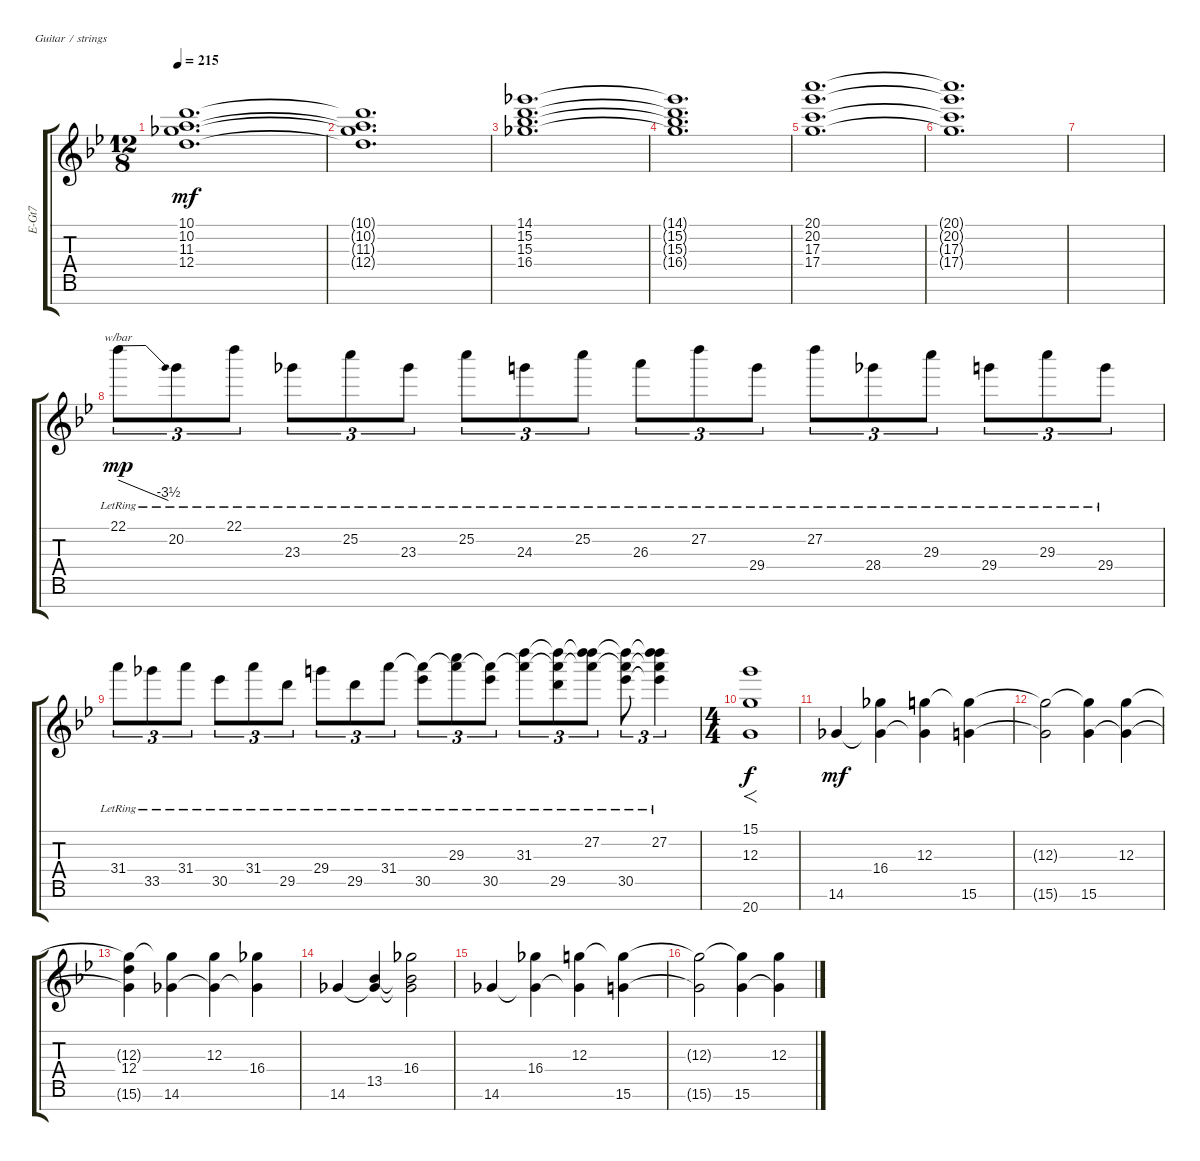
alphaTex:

\defaultSystemsLayout 4
\bracketExtendMode groupsimilarinstruments
\otherSystemsTrackNameOrientation horizontal
\track ("sync" "E-Gt7") {instrument electricguitarclean}
\staff {score tabs}
\tuning (E4 B3 G3 D3 A2 E2 B1)
\ts (12 8)
\tempo 215
\clef g2
\scale
0.322751
\ks bb
(12.4{acc forcenatural} 11.3{acc b} 10.2{acc forcenatural} 10.1{acc forcenatural}).1{d dy mf} |
\scale
0.333333 (10.1{t acc forcenatural} 10.2{t acc forcenatural} 11.3{t acc b} 12.4{t acc forcenatural}).1{d} |
\scale
0.333333 (14.1{acc b} 15.2{acc forcenatural} 15.3{acc b} 16.4{acc b}).1{d} |
\scale
0.333333 (14.1{t acc b} 15.2{t acc forcenatural} 15.3{t acc b} 16.4{t acc b}).1{d} |
\scale
0.333333 (20.1{acc forcenatural} 17.3{acc forcenatural} 20.2{acc forcenatural} 17.4{acc forcenatural}).1{d} |
\scale
0.333333 (20.1{t acc forcenatural} 20.2{t acc forcenatural} 17.3{t acc forcenatural} 17.4{t acc forcenatural}).1{d} |
\scale
0.333333 |
\scale
0.333333 22.1{lr acc forcenatural}.8{tu (3 2) tbe (dive default 0 0 45 -14) dy mp} 20.2{lr acc forcenatural}.8{tu (3 2)} 22.1{lr acc forcenatural}.8{tu (3 2)} 23.3{lr acc b}.8{tu (3 2)} 25.2{lr acc forcenatural}.8{tu (3 2)} 23.3{lr acc b}.8{tu (3 2)} 25.2{lr acc forcenatural}.8{tu (3 2)} 24.3{lr acc forcenatural}.8{tu (3 2)} 25.2{lr acc forcenatural}.8{tu (3 2)} 26.3{lr acc forcenatural}.8{tu (3 2)} 27.2{lr acc forcenatural}.8{tu (3 2)} 29.4{lr acc forcenatural}.8{tu (3 2)} 27.2{lr acc forcenatural}.8{tu (3 2)} 28.4{lr acc b}.8{tu (3 2)} 29.3{lr acc forcenatural}.8{tu (3 2)} 29.4{lr acc forcenatural}.8{tu (3 2)} 29.3{lr acc forcenatural}.8{tu (3 2)} 29.4{lr acc forcenatural}.8{tu (3 2)} |
\scale
0.333333 31.4{lr acc forcenatural}.8{tu (3 2)} 33.5{lr acc b}.8{tu (3 2)} 31.4{lr acc forcenatural}.8{tu (3 2)} 30.5{lr acc b}.8{tu (3 2)} 31.4{lr acc forcenatural}.8{tu (3 2)} 29.5{lr acc forcenatural}.8{tu (3 2)} 29.4{lr acc forcenatural}.8{tu (3 2)} 29.5{lr acc forcenatural}.8{tu (3 2)} 31.4{lr acc forcenatural}.8{tu (3 2)} (30.5{lr acc b} 31.4{lr t acc forcenatural}).8{tu (3 2)} (29.3{lr acc forcenatural} 31.4{lr t acc forcenatural}).8{tu (3 2)} (30.5{lr acc b} 31.4{lr t acc forcenatural}).8{tu (3 2)} (31.3{lr acc forcenatural} 31.4{lr t acc forcenatural}).8{tu (3 2)} (29.5{lr acc forcenatural} 31.3{lr t acc forcenatural} 31.4{lr t acc forcenatural}).8{tu (3 2)} (27.2{lr acc forcenatural} 31.3{lr t acc forcenatural} 31.4{lr t acc forcenatural}).8{tu (3 2)} (30.5{lr acc b} 31.3{lr t acc forcenatural} 31.4{lr t acc forcenatural}).8{tu (3 2)} (27.2{lr acc forcenatural} 30.5{lr t acc b} 31.3{lr t acc forcenatural} 31.4{lr t acc forcenatural}).4{tu (3 2)} |
\ts (4 4)
\scale
0.333333 (20.7{acc forcenatural} 12.3{acc forcenatural} 15.1{acc forcenatural}).1{f dy f} |
14.6{acc b}.4{dy mf} (16.4{acc b} 14.6{t acc b}).4 (12.3{acc forcenatural} 14.6{t acc b}).4 (15.6{acc forcenatural} 12.3{t acc forcenatural}).4 |
(15.6{t acc forcenatural} 12.3{t acc forcenatural}).2 (15.6{acc forcenatural} 12.3{t acc forcenatural}).4 (12.3{acc forcenatural} 15.6{t acc forcenatural}).4 |
(12.4{acc forcenatural} 12.3{t acc forcenatural} 15.6{t acc forcenatural}).4 (14.6{acc b} 12.3{t acc forcenatural}).4 (12.3{acc forcenatural} 14.6{t acc b}).4 (16.4{acc b} 14.6{t acc b}).4 |
14.6{acc b}.4 (13.5{acc b} 14.6{t acc b}).4 (16.4{acc b} 13.5{t acc b} 14.6{t acc b}).2 |
14.6{acc b}.4 (16.4{acc b} 14.6{t acc b}).4 (12.3{acc forcenatural} 14.6{t acc b}).4 (15.6{acc forcenatural} 12.3{t acc forcenatural}).4 |
(15.6{t acc forcenatural} 12.3{t acc forcenatural}).2 (15.6{acc forcenatural} 12.3{t acc forcenatural}).4 (12.3{acc forcenatural} 15.6{t acc forcenatural}).4
